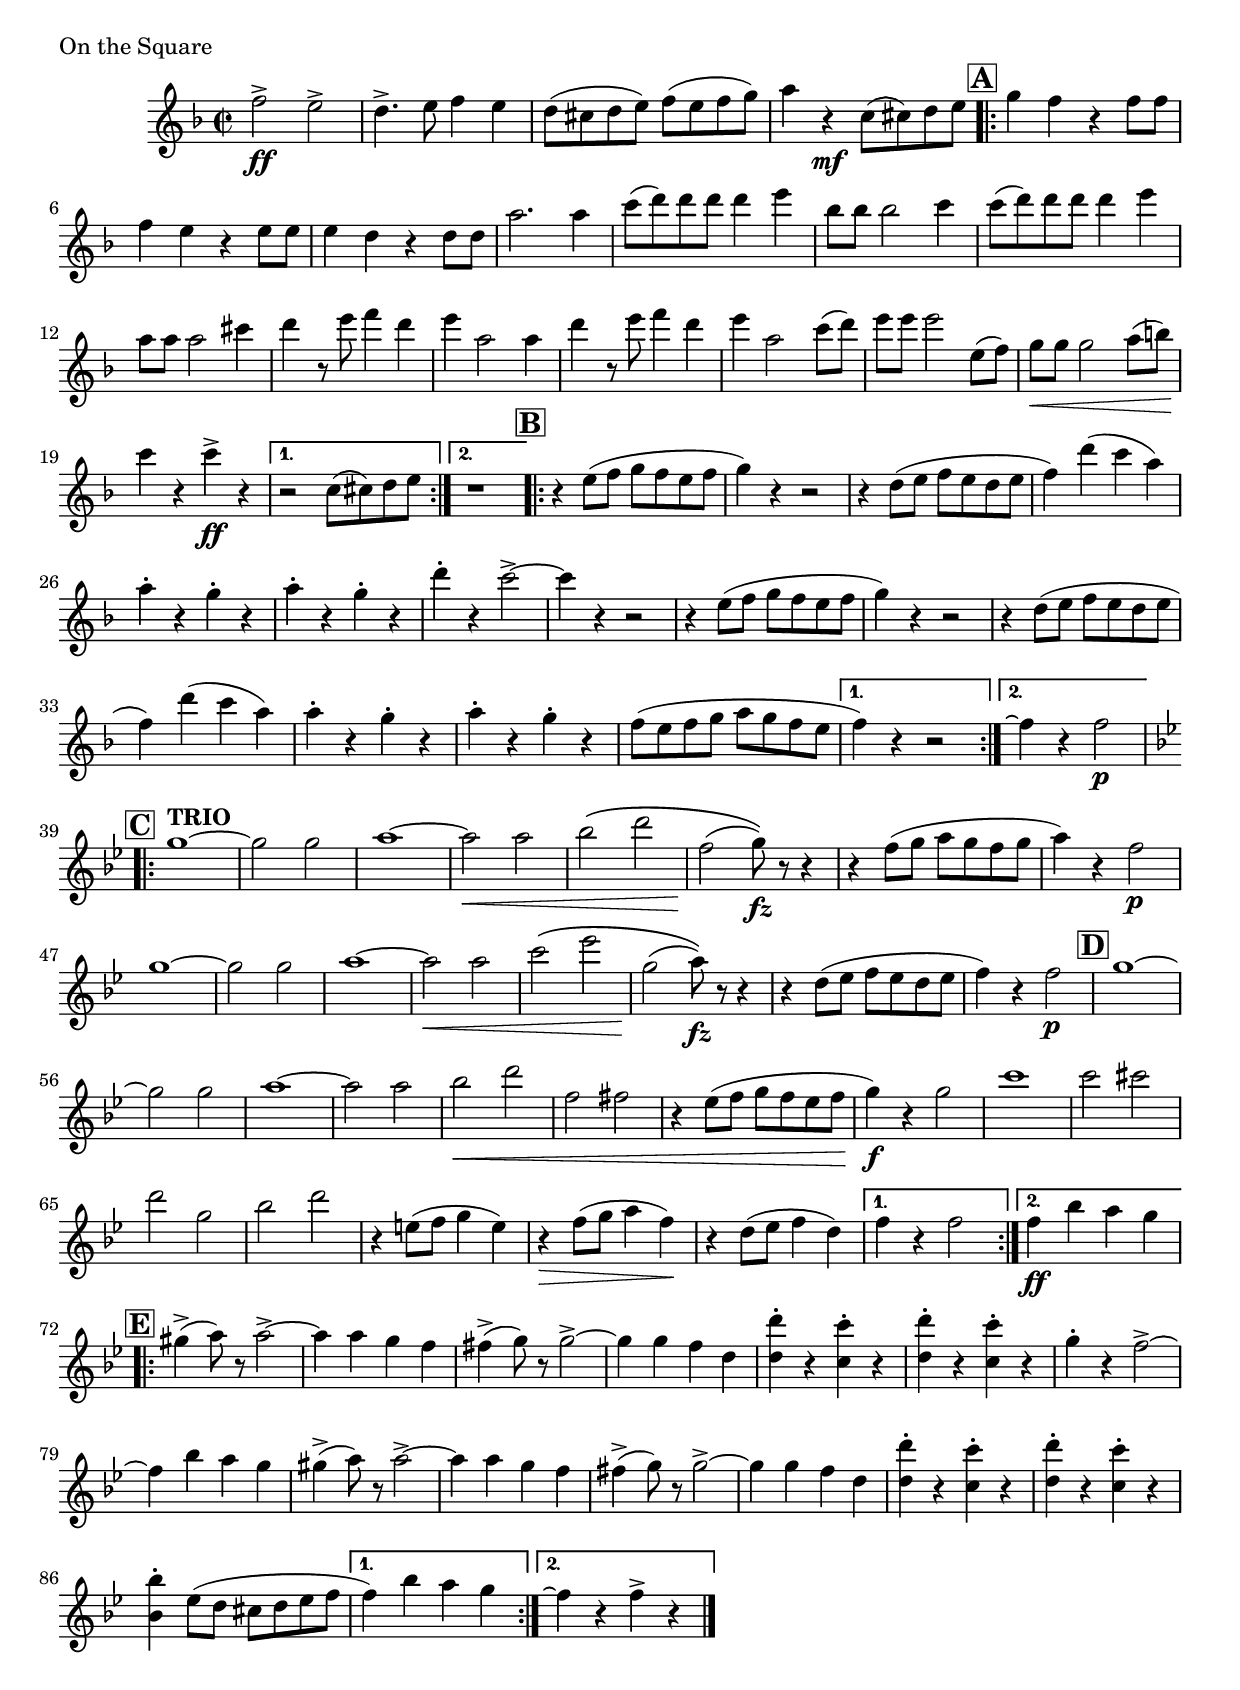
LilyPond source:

\version "2.18.0"
% When ready to include in collection: 1. Comment out paper.
% 				       2. Create include file of relative and
%					  header.
%Comment out from here
%{
#(ly:set-option 'point-and-click #t)

#(set-default-paper-size "a4" 'portrait)
#(set-global-staff-size 18) % set staff-size when ready to print

\include "Marsch_format.ly"

%...to here
%}
  \score {

    % Svenska Polisens Marscher: 1. On the Square   
    \relative c'' { 
    	    \pointAndClickOn
    	    \key f \major \time 2/2 
    	    \compressFullBarRests
    	    \set Score.markFormatter = #format-mark-box-letters
    	    f2->\ff e-> |d4.-> e8 f4 e |d8 (cis d e) f (e f g) 
    	    a4 r\mf c,8 (cis) d e
    	    
%Rehearsal mark A
	\mark \default
	\repeat volta 2 {
	g4 f r f8 f |f4 e r e8 e |e4 d r d8 d|a'2. a4 |c8 (d) d d d4 e 
	bes8 bes bes2 c4 |c8 (d) d d d4 e |a,8 a a2 cis4 |d r8 e f4 d
	e4 a,2 a4 |d r8 e f4 d |
	e4 a,2 c8 (d) |e e e2 e,8 (f) |g8\< g g2 a8 (b) |c4\! r c->\ff r }
	\alternative {
		{r2 c,8 (cis) d e}
		{r1}
	}

%Rehearsal mark B
	\mark \default
	\repeat volta 2 {
	r4 e8 (f g f e f |g4) r r2 |r4 d8 (e f e d e |f4) d' (c a) 
	a-. r g-. r |a-. r g-. r |d'-. r c2->~ |c4 r r2 |r4 e,8 (f g f e f 
	g4) r r2 |r4 d8 (e f e d e |f4) d' (c a) | a-. r g-. r |a-. r g-. r  
	f8 (e f g a g f e }
	\alternative {
		{f4) r r2}
		{f4\repeatTie r f2\p}
	}	

%Rehearsal mark C
	\mark \default
	\repeat volta 2 {
	\key bes \major
	g1~^\markup {\bold {TRIO}} |g2 g |a1~ |a2\< a |bes\( d 
	f,\! (g8\fz)\) r8 r4
	r f8 (g a g f g |a4) r f2\p |g1~ |g2 g |a1~ |a2\< a |c \(ees 
	g,2\! (a8)\)\fz r r4 |r d,8 (ees f ees d ees |f4) r f2\p
	
%Rehearsal mark D
	\mark \default
	g1~ |g2 g |a1~ |a2 a |bes\< d |f, fis |r4 ees8 (f g f ees f |g4)\f r g2 
	c1 |c2 cis |d g, |bes d | r4 e,8 (f g4 e) |r4\> f8 (g a4 f)\! 
	r d8 (ees f4 d) }
	\alternative {
		{f4 r f2}
		{f4\ff bes a g}
	}
	
%Rehearsal mark E
	\mark \default
	\repeat volta 2 {
		gis4-> (a8) r a2->~ |a4 a g f |fis-> (g8) r g2->~
		g4 g f d |<d'-. d,>4 r <c-. c,>4 r |<d-. d,>4 r <c-. c,>4 r 
		g-. r f2->~ |f4 bes a g |gis-> (a8) r a2->~ |a4 a g f 
		fis-> (g8) r g2->~ |g4 g f d |<d'-. d,>4 r <c-. c,>4 r 
		<d-. d,>4 r <c-. c,>4 r |<bes-. bes,>4 ees,8 (d cis d ees f
		}
		\alternative {
			{f4) bes a g}
			{f4\repeatTie r f-> r}
		}
		\bar "|."
    }%end relative
    \header {
    	    piece = "On the Square"
    	    composer = "Frank A. Panella"
    	}
    	\layout {ragged-last = ##t
    	}
  }%end score
